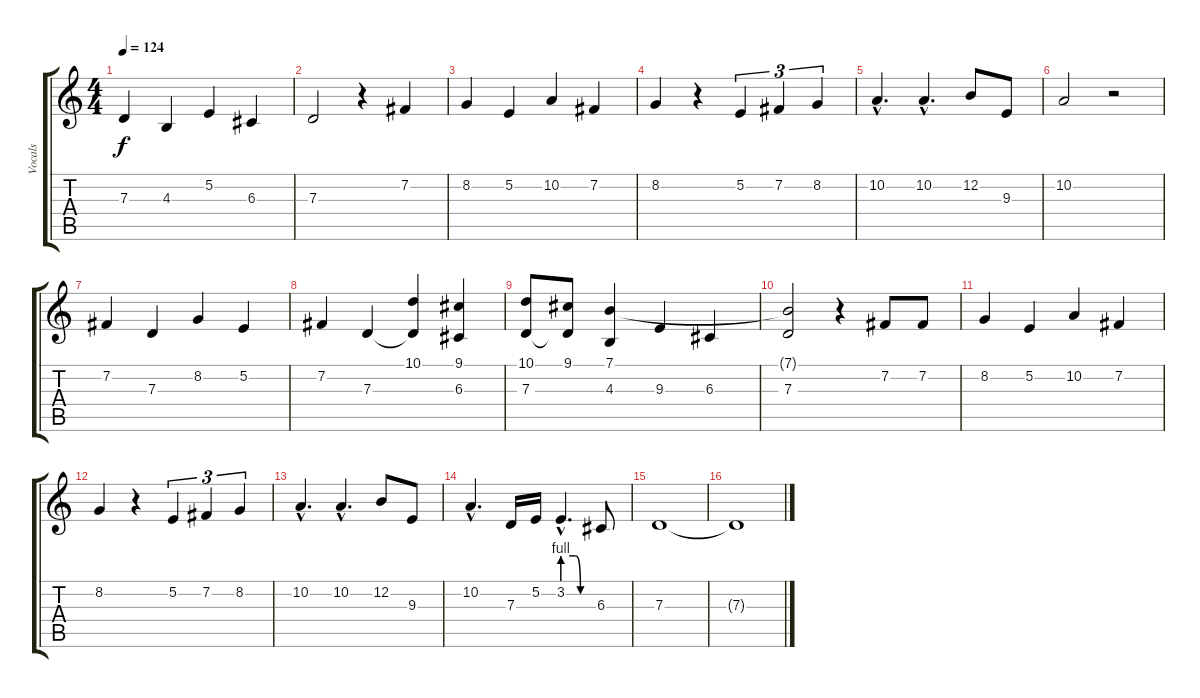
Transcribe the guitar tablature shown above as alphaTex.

\track ("Vocals" "Vocals") {instrument lead2sawtooth}
\staff {score tabs}
\tuning (E4 B3 G3 D3 A2 E2) {hide}
\ts (4 4)
\tempo 124
\clef g2
\ks c
7.3.4{dy f} 4.3.4 5.2.4 6.3.4 |
7.3.2 r.4 7.2.4 |
8.2.4 5.2.4 10.2.4 7.2.4 |
8.2.4 r.4 5.2.4{tu (3 2)} 7.2.4{tu (3 2)} 8.2.4{tu (3 2)} |
10.2{hac}.4{d} 10.2{hac}.4{d} 12.2.8 9.3.8 |
10.2.2 r.2 |
\section ("" "")
7.2.4 7.3.4 8.2.4 5.2.4 |
7.2.4 7.3.4 (10.1 7.3{t}).4 (9.1 6.3).4 |
(10.1 7.3).8 (9.1 7.3{t}).8 (7.1 4.3).4 9.3.4 6.3.4 |
(7.1{t} 7.3).2 r.4 7.2.8 7.2.8 |
8.2.4 5.2.4 10.2.4 7.2.4 |
8.2.4 r.4 5.2.4{tu (3 2)} 7.2.4{tu (3 2)} 8.2.4{tu (3 2)} |
10.2{hac}.4{d} 10.2{hac}.4{d} 12.2.8 9.3.8 |
10.2{hac}.4{d} 7.3.16 5.2.16 3.2{be (custom 0 4 20 4 25 4 35 0 40 0 60 0) hac}.4{d} 6.3.8 |
\section ("" "")
7.3.1{volume 0} |
7.3{t}.1
